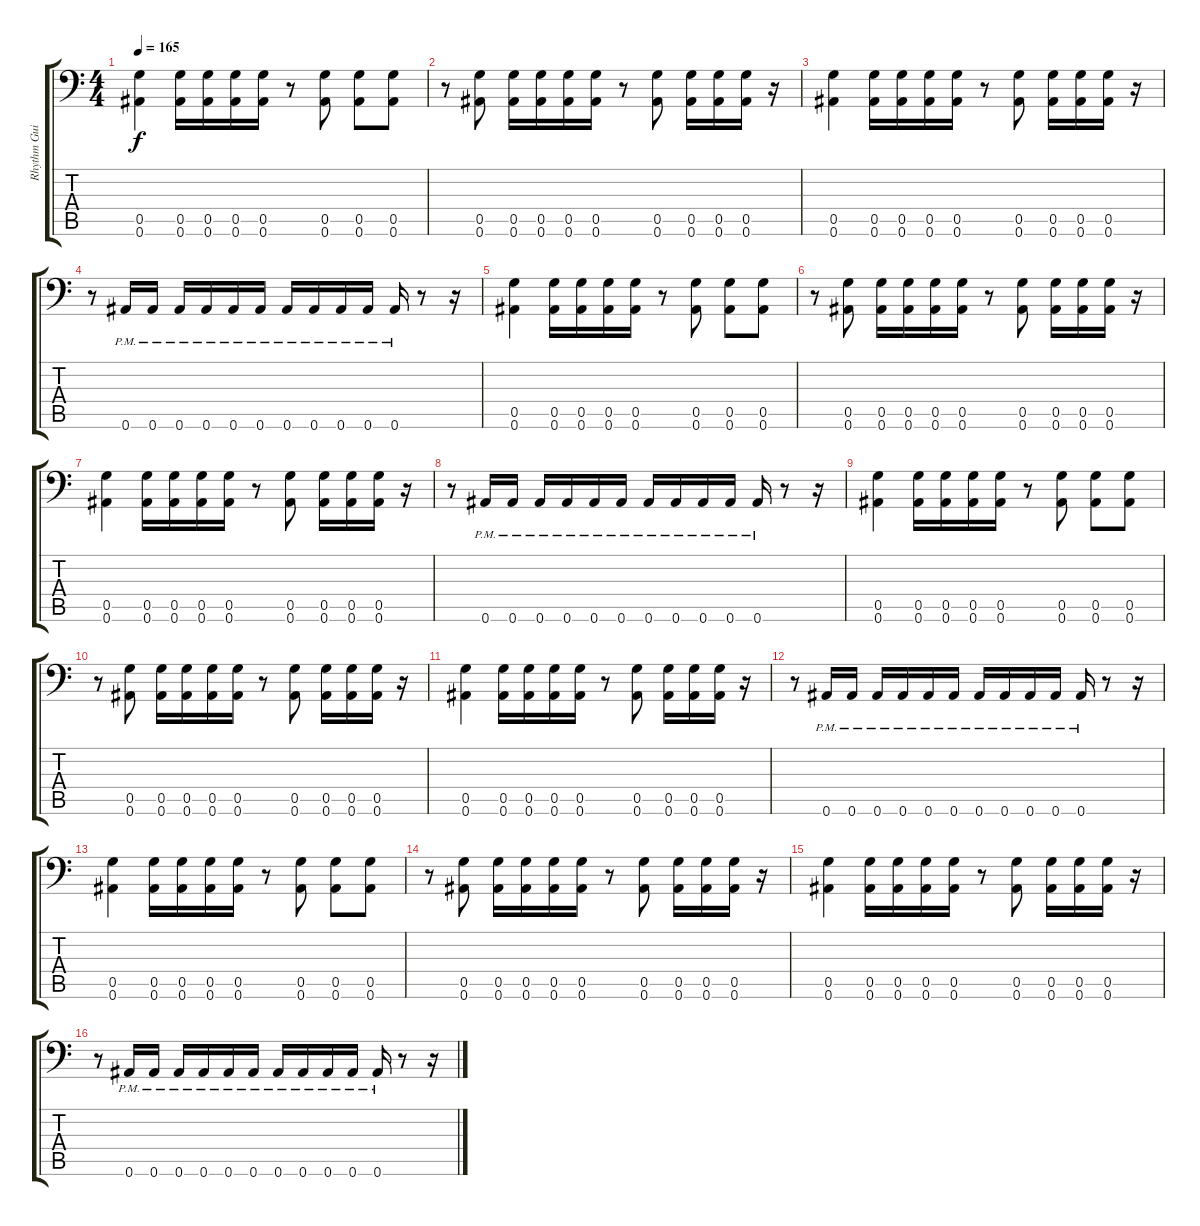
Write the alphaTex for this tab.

\track ("Rhythm Guitar" "Rhythm Gui") {instrument distortionguitar}
\staff {score tabs}
\tuning (C4 G3 Eb3 Bb2 G2 Bb1) {hide}
\ts (4 4)
\tempo 165
\clef f4
\ks c
(0.5 0.6).4{dy f} (0.5 0.6).16 (0.5 0.6).16 (0.5 0.6).16 (0.5 0.6).16 r.8 (0.5 0.6).8 (0.5 0.6).8 (0.5 0.6).8 |
r.8 (0.5 0.6).8 (0.5 0.6).16 (0.5 0.6).16 (0.5 0.6).16 (0.5 0.6).16 r.8 (0.5 0.6).8 (0.5 0.6).16 (0.5 0.6).16 (0.5 0.6).16 r.16 |
(0.5 0.6).4 (0.5 0.6).16 (0.5 0.6).16 (0.5 0.6).16 (0.5 0.6).16 r.8 (0.5 0.6).8 (0.5 0.6).16 (0.5 0.6).16 (0.5 0.6).16 r.16 |
r.8 0.6{pm}.16 0.6{pm}.16 0.6{pm}.16 0.6{pm}.16 0.6{pm}.16 0.6{pm}.16 0.6{pm}.16 0.6{pm}.16 0.6{pm}.16 0.6{pm}.16 0.6{pm}.16 r.8 r.16 |
(0.5 0.6).4 (0.5 0.6).16 (0.5 0.6).16 (0.5 0.6).16 (0.5 0.6).16 r.8 (0.5 0.6).8 (0.5 0.6).8 (0.5 0.6).8 |
r.8 (0.5 0.6).8 (0.5 0.6).16 (0.5 0.6).16 (0.5 0.6).16 (0.5 0.6).16 r.8 (0.5 0.6).8 (0.5 0.6).16 (0.5 0.6).16 (0.5 0.6).16 r.16 |
(0.5 0.6).4 (0.5 0.6).16 (0.5 0.6).16 (0.5 0.6).16 (0.5 0.6).16 r.8 (0.5 0.6).8 (0.5 0.6).16 (0.5 0.6).16 (0.5 0.6).16 r.16 |
r.8 0.6{pm}.16 0.6{pm}.16 0.6{pm}.16 0.6{pm}.16 0.6{pm}.16 0.6{pm}.16 0.6{pm}.16 0.6{pm}.16 0.6{pm}.16 0.6{pm}.16 0.6{pm}.16 r.8 r.16 |
(0.5 0.6).4 (0.5 0.6).16 (0.5 0.6).16 (0.5 0.6).16 (0.5 0.6).16 r.8 (0.5 0.6).8 (0.5 0.6).8 (0.5 0.6).8 |
r.8 (0.5 0.6).8 (0.5 0.6).16 (0.5 0.6).16 (0.5 0.6).16 (0.5 0.6).16 r.8 (0.5 0.6).8 (0.5 0.6).16 (0.5 0.6).16 (0.5 0.6).16 r.16 |
(0.5 0.6).4 (0.5 0.6).16 (0.5 0.6).16 (0.5 0.6).16 (0.5 0.6).16 r.8 (0.5 0.6).8 (0.5 0.6).16 (0.5 0.6).16 (0.5 0.6).16 r.16 |
r.8 0.6{pm}.16 0.6{pm}.16 0.6{pm}.16 0.6{pm}.16 0.6{pm}.16 0.6{pm}.16 0.6{pm}.16 0.6{pm}.16 0.6{pm}.16 0.6{pm}.16 0.6{pm}.16 r.8 r.16 |
(0.5 0.6).4 (0.5 0.6).16 (0.5 0.6).16 (0.5 0.6).16 (0.5 0.6).16 r.8 (0.5 0.6).8 (0.5 0.6).8 (0.5 0.6).8 |
r.8 (0.5 0.6).8 (0.5 0.6).16 (0.5 0.6).16 (0.5 0.6).16 (0.5 0.6).16 r.8 (0.5 0.6).8 (0.5 0.6).16 (0.5 0.6).16 (0.5 0.6).16 r.16 |
(0.5 0.6).4 (0.5 0.6).16 (0.5 0.6).16 (0.5 0.6).16 (0.5 0.6).16 r.8 (0.5 0.6).8 (0.5 0.6).16 (0.5 0.6).16 (0.5 0.6).16 r.16 |
r.8 0.6{pm}.16 0.6{pm}.16 0.6{pm}.16 0.6{pm}.16 0.6{pm}.16 0.6{pm}.16 0.6{pm}.16 0.6{pm}.16 0.6{pm}.16 0.6{pm}.16 0.6{pm}.16 r.8 r.16
